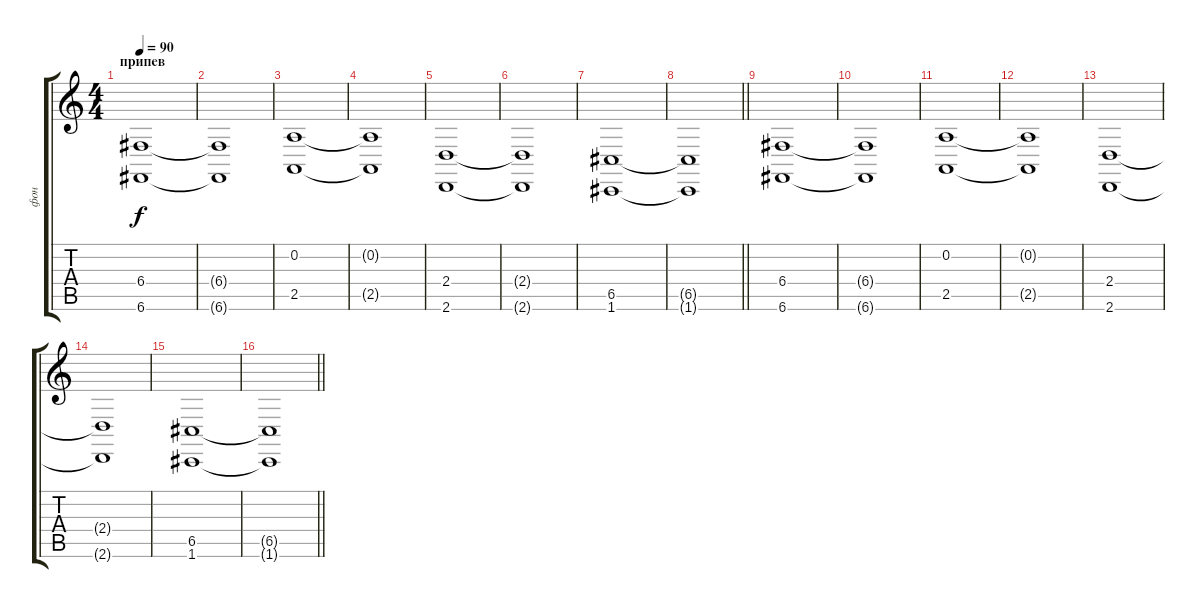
\track ("фон" "фон") {instrument synthstrings1}
\staff {score tabs}
\tuning (E4 A3 G3 C3 G2 C2) {hide}
\ts (4 4)
\section ("" "припев")
\tempo 90
\clef g2
\ks c
(6.4 6.6).1{dy f} |
(6.4{t} 6.6{t}).1 |
(0.2 2.5).1 |
(0.2{t} 2.5{t}).1 |
(2.4 2.6).1 |
(2.4{t} 2.6{t}).1 |
(6.5 1.6).1 |
\barLineRight lightlight
(6.5{t} 1.6{t}).1 |
(6.4 6.6).1 |
(6.4{t} 6.6{t}).1 |
(0.2 2.5).1 |
(0.2{t} 2.5{t}).1 |
(2.4 2.6).1 |
(2.4{t} 2.6{t}).1 |
(6.5 1.6).1 |
\barLineRight lightlight
(6.5{t} 1.6{t}).1
